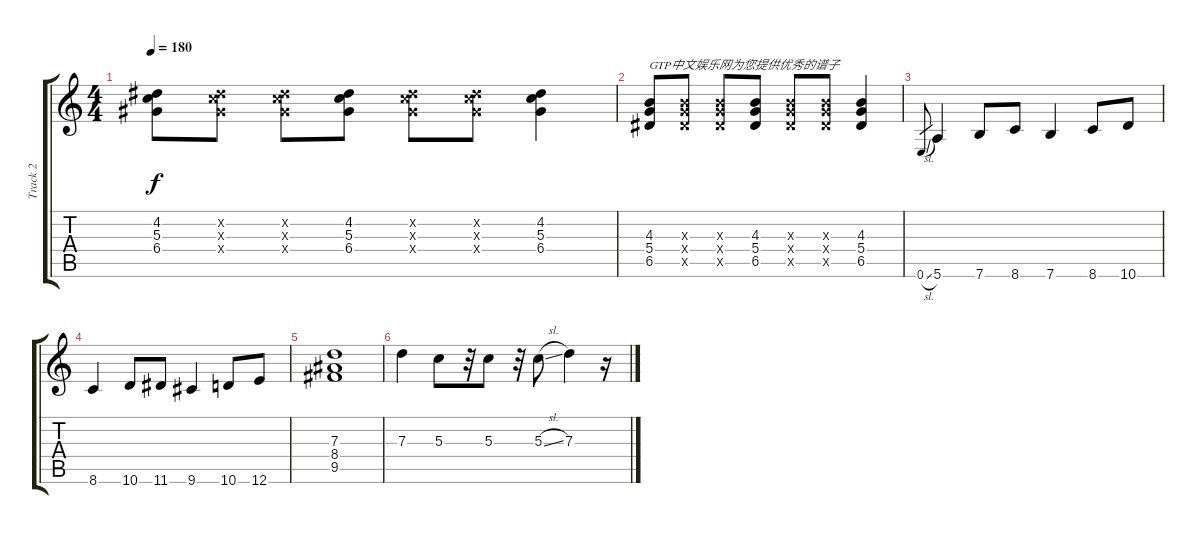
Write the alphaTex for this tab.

\track ("Track 2" "Track 2") {instrument distortionguitar}
\staff {score tabs}
\tuning (E4 B3 G3 D3 A2 E2) {hide}
\ts (4 4)
\tempo 180
\clef g2
\ks c
(4.2 5.3 6.4).8{dy f} (4.2{x} 5.3{x} 6.4{x}).8 (4.2{x} 5.3{x} 6.4{x}).8 (4.2 5.3 6.4).8 (4.2{x} 5.3{x} 6.4{x}).8 (4.2{x} 5.3{x} 6.4{x}).8 (4.2 5.3 6.4).4 |
(4.3 5.4 6.5).8{txt "GTP中文娱乐网为您提供优秀的谱子"} (4.3{x} 5.4{x} 6.5{x}).8 (4.3{x} 5.4{x} 6.5{x}).8 (4.3 5.4 6.5).8 (4.3{x} 5.4{x} 6.5{x}).8 (4.3{x} 5.4{x} 6.5{x}).8 (4.3 5.4 6.5).4 |
0.6{sl}.8{gr} 5.6.4 7.6.8 8.6.8 7.6.4 8.6.8 10.6.8 |
8.6.4 10.6.8 11.6.8 9.6.4 10.6.8 12.6.8 |
(7.3 8.4 9.5).1 |
7.3.4 5.3.8 r.32 5.3.8 r.32 5.3{sl}.8 7.3.4 r.16
